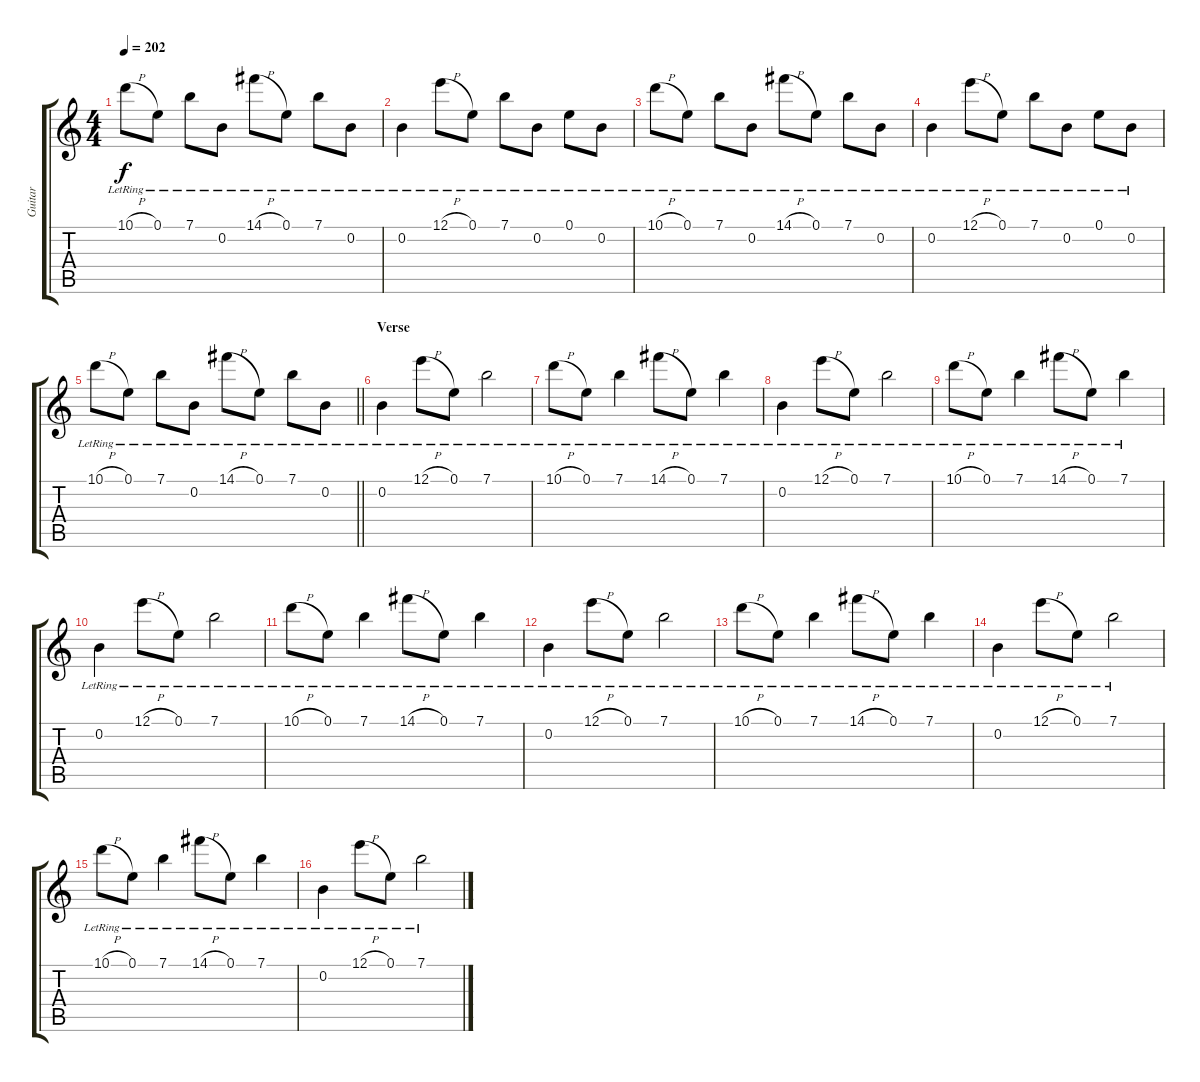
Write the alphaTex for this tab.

\track ("Guitar" "Guitar") {instrument distortionguitar}
\staff {score tabs}
\tuning (E4 B3 G3 D3 A2 D2) {hide}
\ts (4 4)
\tempo 202
\clef g2
\ks c
10.1{h lr}.8{dy f} 0.1{lr}.8 7.1{lr}.8 0.2{lr}.8 14.1{h lr}.8 0.1{lr}.8 7.1{lr}.8 0.2{lr}.8 |
0.2{lr}.4 12.1{h lr}.8 0.1{lr}.8 7.1{lr}.8 0.2{lr}.8 0.1{lr}.8 0.2{lr}.8 |
10.1{h lr}.8 0.1{lr}.8 7.1{lr}.8 0.2{lr}.8 14.1{h lr}.8 0.1{lr}.8 7.1{lr}.8 0.2{lr}.8 |
0.2{lr}.4 12.1{h lr}.8 0.1{lr}.8 7.1{lr}.8 0.2{lr}.8 0.1{lr}.8 0.2{lr}.8 |
\barLineRight lightlight
10.1{h lr}.8 0.1{lr}.8 7.1{lr}.8 0.2{lr}.8 14.1{h lr}.8 0.1{lr}.8 7.1{lr}.8 0.2{lr}.8 |
\section ("" "Verse")
0.2{lr}.4 12.1{h lr}.8 0.1{lr}.8 7.1{lr}.2 |
10.1{h lr}.8 0.1{lr}.8 7.1{lr}.4 14.1{h lr}.8 0.1{lr}.8 7.1{lr}.4 |
0.2{lr}.4 12.1{h lr}.8 0.1{lr}.8 7.1{lr}.2 |
10.1{h lr}.8 0.1{lr}.8 7.1{lr}.4 14.1{h lr}.8 0.1{lr}.8 7.1{lr}.4 |
0.2{lr}.4 12.1{h lr}.8 0.1{lr}.8 7.1{lr}.2 |
10.1{h lr}.8 0.1{lr}.8 7.1{lr}.4 14.1{h lr}.8 0.1{lr}.8 7.1{lr}.4 |
0.2{lr}.4 12.1{h lr}.8 0.1{lr}.8 7.1{lr}.2 |
10.1{h lr}.8 0.1{lr}.8 7.1{lr}.4 14.1{h lr}.8 0.1{lr}.8 7.1{lr}.4 |
0.2{lr}.4 12.1{h lr}.8 0.1{lr}.8 7.1{lr}.2 |
10.1{h lr}.8 0.1{lr}.8 7.1{lr}.4 14.1{h lr}.8 0.1{lr}.8 7.1{lr}.4 |
0.2{lr}.4 12.1{h lr}.8 0.1{lr}.8 7.1{lr}.2
